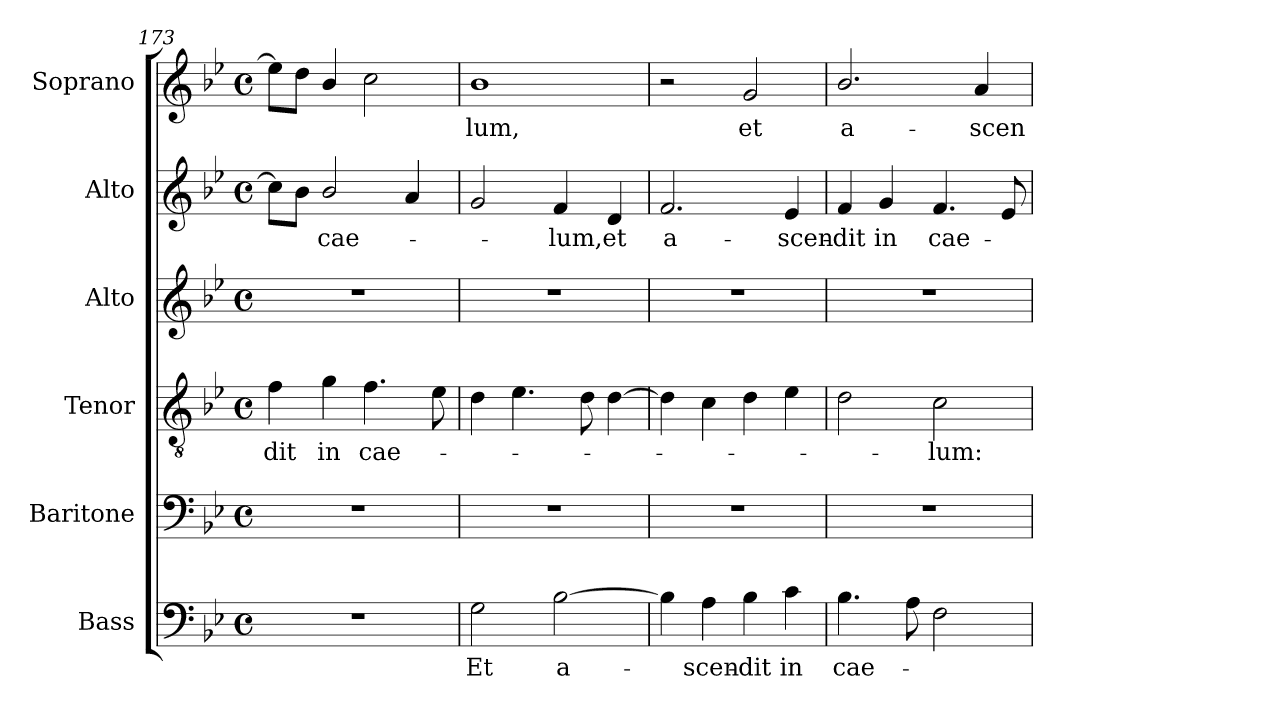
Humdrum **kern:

**kern	**text	**kern	**kern	**text	**kern	**kern	**text	**kern	**text
*part6	*part6	*part5	*part4	*part4	*part3	*part2	*part2	*part1	*part1
*staff6	*staff6	*staff5	*staff4	*staff4	*staff3	*staff2	*staff2	*staff1	*staff1
*I"Bass	*	*I"Baritone	*I"Tenor	*	*I"Alto	*I"Alto	*	*I"Soprano	*
*I'B.	*	*I'Bar.	*I'T.	*	*I'A.	*I'A.	*	*I'S.	*
*clefF4	*	*clefF4	*clefGv2	*	*clefG2	*clefG2	*	*clefG2	*
*	*	*	*ITrd7c12	*	*	*	*	*	*
*k[b-e-]	*	*k[b-e-]	*k[b-e-]	*	*k[b-e-]	*k[b-e-]	*	*k[b-e-]	*
*B-:	*	*B-:	*B-:	*	*B-:	*B-:	*	*B-:	*
*M4/4	*	*M4/4	*M4/4	*	*M4/4	*M4/4	*	*M4/4	*
*met(c)	*	*met(c)	*met(c)	*	*met(c)	*met(c)	*	*met(c)	*
=173	=173	=173	=173	=173	=173	=173	=173	=173	=173
!	!	!	!	!LO:LY:b:color=#000000	!	!	!	!	!
1r	.	1r	4Fi\	-dit	1r	8cci\L]	.	8ee-i\L]	.
.	.	.	.	.	.	8b-i\J	.	8ddi\J	.
!	!	!	!	!LO:LY:b:color=#000000	!	!	!	!	!
!	!	!	!	!	!	!	!LO:LY:b:color=#000000	!	!
.	.	.	4Gi\	in	.	2b-i/	cae-	4b-i/	.
!	!	!	!	!LO:LY:b:color=#000000	!	!	!	!	!
.	.	.	4.Fi\	cae-	.	.	.	2cci\	.
.	.	.	.	.	.	4ai/	.	.	.
.	.	.	8E-i\	.	.	.	.	.	.
=174	=174	=174	=174	=174	=174	=174	=174	=174	=174
!	!LO:LY:b:color=#000000	!	!	!	!	!	!	!	!
!	!	!	!	!	!	!	!	!	!LO:LY:b:color=#000000
2Gi\	Et	1r	4Di\	.	1r	2gi/	.	1b-i	-lum,
.	.	.	4.E-i\	.	.	.	.	.	.
!	!LO:LY:b:color=#000000	!	!	!	!	!	!	!	!
!	!	!	!	!	!	!	!LO:LY:b:color=#000000	!	!
[2B-i\	a-	.	.	.	.	4fi/	-lum,	.	.
.	.	.	8Di\	.	.	.	.	.	.
!	!	!	!	!	!	!	!LO:LY:b:color=#000000	!	!
.	.	.	[4Di\	.	.	4di/	et	.	.
=175	=175	=175	=175	=175	=175	=175	=175	=175	=175
!	!	!	!	!	!	!	!LO:LY:b:color=#000000	!	!
4B-i\]	.	1r	4Di\]	.	1r	2.fi/	a-	2r	.
!	!LO:LY:b:color=#000000	!	!	!	!	!	!	!	!
4Ai\	-scen-	.	4Ci\	.	.	.	.	.	.
!	!LO:LY:b:color=#000000	!	!	!	!	!	!	!	!
!	!	!	!	!	!	!	!	!	!LO:LY:b:color=#000000
4B-i\	-dit	.	4Di\	.	.	.	.	2gi/	et
!	!LO:LY:b:color=#000000	!	!	!	!	!	!	!	!
!	!	!	!	!	!	!	!LO:LY:b:color=#000000	!	!
4ci\	in	.	4E-i\	.	.	4e-i/	-scen-	.	.
=176	=176	=176	=176	=176	=176	=176	=176	=176	=176
!	!LO:LY:b:color=#000000	!	!	!	!	!	!	!	!
!	!	!	!	!	!	!	!LO:LY:b:color=#000000	!	!
!	!	!	!	!	!	!	!	!	!LO:LY:b:color=#000000
4.B-i\	cae-	1r	2Di\	.	1r	4fi/	-dit	2.b-i/	a-
!	!	!	!	!	!	!	!LO:LY:b:color=#000000	!	!
.	.	.	.	.	.	4gi/	in	.	.
8Ai\	.	.	.	.	.	.	.	.	.
!	!	!	!	!LO:LY:b:color=#000000	!	!	!	!	!
!	!	!	!	!	!	!	!LO:LY:b:color=#000000	!	!
2Fi\	.	.	2Ci\	-lum:	.	4.fi/	cae-	.	.
!	!	!	!	!	!	!	!	!	!LO:LY:b:color=#000000
.	.	.	.	.	.	.	.	4ai/	-scen-
.	.	.	.	.	.	8e-i/	.	.	.
=	=	=	=	=	=	=	=	=	=
*-	*-	*-	*-	*-	*-	*-	*-	*-	*-
